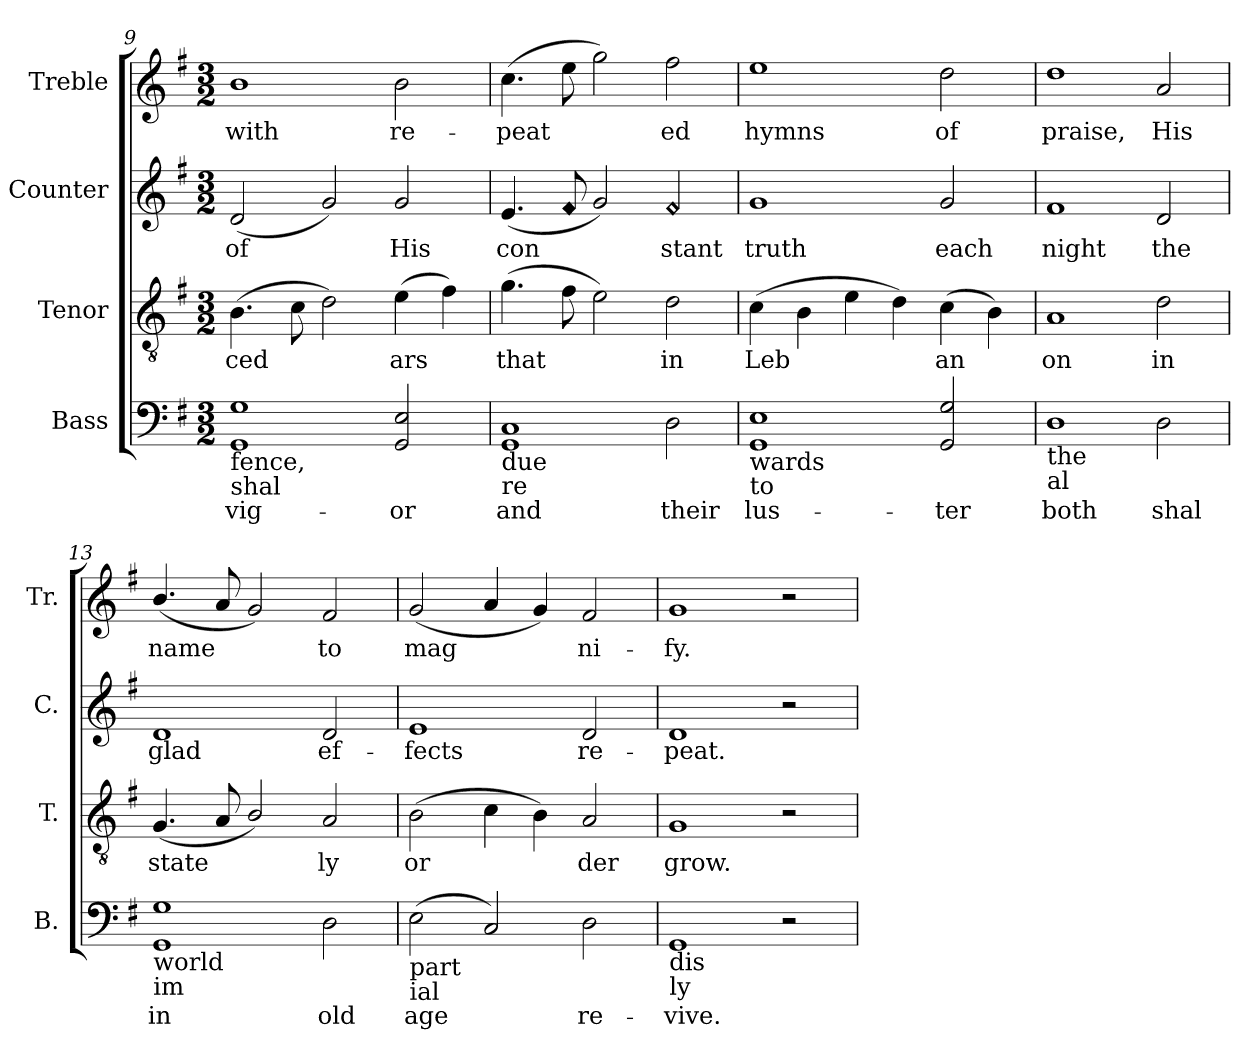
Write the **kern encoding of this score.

**kern	**text	**kern	**text	**kern	**text	**kern	**text
*part4	*part4	*part3	*part3	*part2	*part2	*part1	*part1
*staff4	*staff4	*staff3	*staff3	*staff2	*staff2	*staff1	*staff1
*I"Bass	*	*I"Tenor	*	*I"Counter	*	*I"Treble	*
*I'B.	*	*I'T.	*	*I'C.	*	*I'Tr.	*
!!LO:PB:g=z
*clefF4	*	*clefGv2	*	*clefG2	*	*clefG2	*
*k[f#]	*	*k[f#]	*	*k[f#]	*	*k[f#]	*
*G:	*	*G:	*	*G:	*	*G:	*
*M3/2	*	*M3/2	*	*M3/2	*	*M3/2	*
=9	=9	=9	=9	=9	=9	=9	=9
!LO:TX:b:t=fence,	!	!	!	!	!	!	!
!LO:TX:b:t=shal	!	!	!	!	!	!	!
!	!LO:LY:b:cj	!	!LO:LY:b:cj	!	!LO:LY:b:cj	!	!LO:LY:b
1G 1GG	vig-	(>4.B\	ced-	(<2d/	of	1b	with
!	!	!	!LO:LY:b:cj	!	!	!	!
.	.	8c\	--	.	.	.	.
!	!	!	!LO:LY:b:cj	!	!LO:LY:b:cj	!	!
.	.	2d\)	--	2g/)	.	.	.
!	!LO:LY:b:cj	!	!LO:LY:b:cj	!	!LO:LY:b:cj	!	!LO:LY:b
2GG/ 2E/	-or	(>4e\	-ars	2g/	His	2b\	re-
!	!	!	!LO:LY:b:cj	!	!	!	!
.	.	4f#\)	.	.	.	.	.
=10	=10	=10	=10	=10	=10	=10	=10
!LO:TX:b:t=due	!	!	!	!	!	!	!
!LO:TX:b:t=re	!	!	!	!	!	!	!
!	!LO:LY:b:cj	!	!LO:LY:b:cj	!	!LO:LY:b:cj	!	!LO:LY:b
1C 1GG	and	(>4.g\	that	(<4.e/	con-	(>4.cc\	-peat-
!	!	!	!LO:LY:b:cj	!LO:N:head=diamond	!LO:LY:b:cj	!	!LO:LY:b
.	.	8f#\	.	8f#/	--	8ee\	--
!	!	!	!LO:LY:b:cj	!	!LO:LY:b:cj	!	!LO:LY:b
.	.	2e\)	.	2g/)	--	2gg\)	--
!	!LO:LY:b:cj	!	!LO:LY:b:cj	!LO:N:head=diamond	!LO:LY:b:cj	!	!LO:LY:b
2D\	their	2d\	in	2f#/	-stant	2ff#\	-ed
=11	=11	=11	=11	=11	=11	=11	=11
!LO:TX:b:t=wards	!	!	!	!	!	!	!
!LO:TX:b:t=to	!	!	!	!	!	!	!
!	!LO:LY:b:cj	!	!LO:LY:b:cj	!	!LO:LY:b:cj	!	!LO:LY:b
1GG 1E	lus-	(>4c\	Leb-	1g	truth	1ee	hymns
!	!	!	!LO:LY:b:cj	!	!	!	!
.	.	4B\	--	.	.	.	.
!	!	!	!LO:LY:b:cj	!	!	!	!
.	.	4e\	--	.	.	.	.
!	!	!	!LO:LY:b:cj	!	!	!	!
.	.	4d\)	--	.	.	.	.
!	!LO:LY:b:cj	!	!LO:LY:b:cj	!	!LO:LY:b:cj	!	!LO:LY:b
2GG/ 2G/	-ter	(>4c\	-an-	2g/	each	2dd\	of
!	!	!	!LO:LY:b:cj	!	!	!	!
.	.	4B\)	--	.	.	.	.
=12	=12	=12	=12	=12	=12	=12	=12
!LO:TX:b:t=the	!	!	!	!	!	!	!
!LO:TX:b:t=al	!	!	!	!	!	!	!
!	!LO:LY:b:cj	!	!LO:LY:b:cj	!	!LO:LY:b:cj	!	!LO:LY:b
1D	both	1A	-on	1f#	night	1dd	praise,
!	!LO:LY:b:cj	!	!LO:LY:b:cj	!	!LO:LY:b:cj	!	!LO:LY:b
2D\	shal	2d\	in	2d/	the	2a/	His
=13	=13	=13	=13	=13	=13	=13	=13
!LO:TX:b:t=world	!	!	!	!	!	!	!
!LO:TX:b:t=im	!	!	!	!	!	!	!
!	!LO:LY:b:cj	!	!LO:LY:b:cj	!	!LO:LY:b:cj	!	!LO:LY:b
1G 1GG	in	(<4.G/	state-	1d	glad	(<4.b/	name
!	!	!	!LO:LY:b:cj	!	!	!	!LO:LY:b
.	.	8A/	--	.	.	8a/	.
!	!	!	!LO:LY:b:cj	!	!	!	!LO:LY:b
.	.	2B/)	--	.	.	2g/)	.
!	!LO:LY:b:cj	!	!LO:LY:b:cj	!	!LO:LY:b:cj	!	!LO:LY:b
2D\	old	2A/	-ly	2d/	ef-	2f#/	to
=14	=14	=14	=14	=14	=14	=14	=14
!LO:TX:b:t=part	!	!	!	!	!	!	!
!LO:TX:b:t=ial	!	!	!	!	!	!	!
!	!LO:LY:b:cj	!	!LO:LY:b:cj	!	!LO:LY:b:cj	!	!LO:LY:b
(>2E\	age	(>2B\	or-	1e	-fects	(<2g/	mag-
!	!LO:LY:b:cj	!	!LO:LY:b:cj	!	!	!	!LO:LY:b
2C/)	.	4c\	--	.	.	4a/	--
!	!	!	!LO:LY:b:cj	!	!	!	!LO:LY:b
.	.	4B\)	--	.	.	4g/)	--
!	!LO:LY:b:cj	!	!LO:LY:b:cj	!	!LO:LY:b:cj	!	!LO:LY:b
2D\	re-	2A/	-der	2d/	re-	2f#/	-ni-
=15	=15	=15	=15	=15	=15	=15	=15
!LO:TX:b:t=dis	!	!	!	!	!	!	!
!LO:TX:b:t=ly	!	!	!	!	!	!	!
!	!LO:LY:b:cj	!	!LO:LY:b:cj	!	!LO:LY:b:cj	!	!LO:LY:b
1GG	-vive.	1G	grow.	1d	-peat.	1g	-fy.
2r	.	2r	.	2r	.	2r	.
=	=	=	=	=	=	=	=
*-	*-	*-	*-	*-	*-	*-	*-
